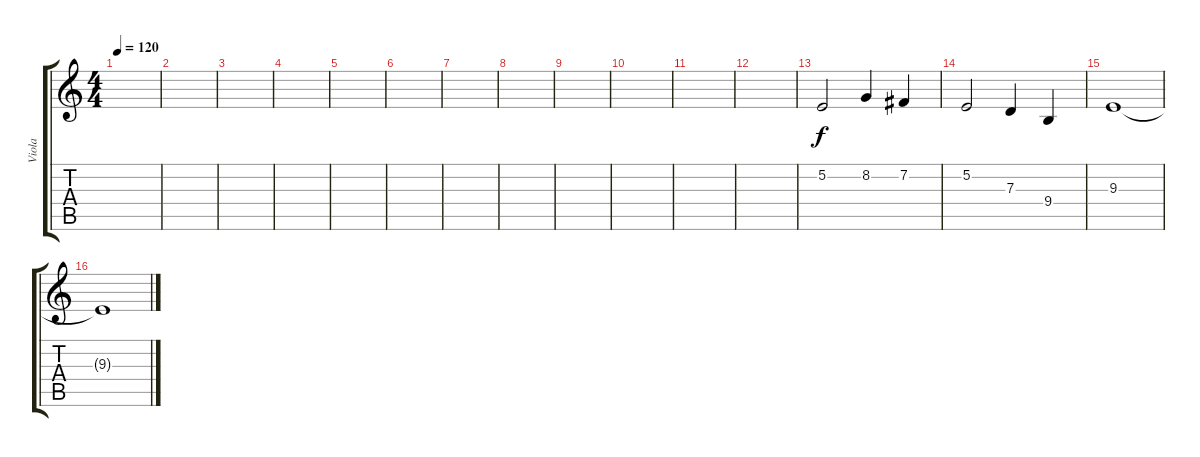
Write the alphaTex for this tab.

\track ("Viola" "Viola") {instrument viola}
\staff {score tabs}
\tuning (E4 B3 G3 D3 A2 E2) {hide}
\ts (4 4)
\tempo 120
\clef g2
\ks c
|
|
|
|
|
|
|
|
|
|
|
|
5.2.2 8.2.4 7.2.4 |
5.2.2 7.3.4 9.4.4 |
9.3.1 |
9.3{t}.1
